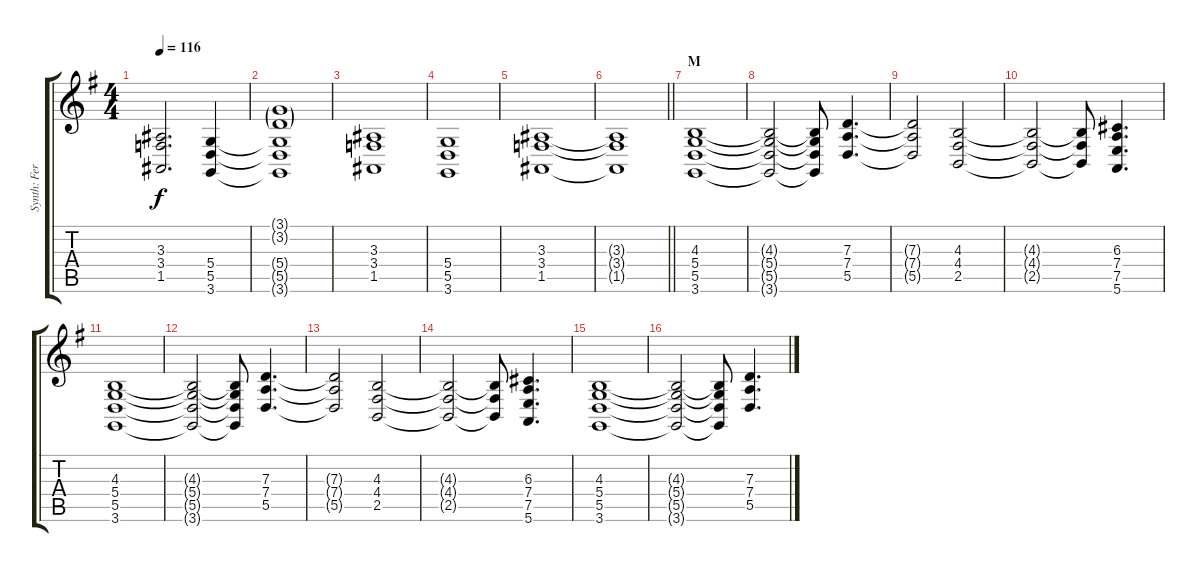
\track ("Synth: Ferdy" "Synth: Fer") {instrument synthstrings1}
\staff {score tabs}
\tuning (E4 B3 G3 D3 A2 E2) {hide}
\ts (4 4)
\tempo 116
\clef g2
\ks g
(3.3 3.4 1.5).2{d dy f} (5.4 5.5 3.6).4 |
(3.1{g} 3.2{g} 5.4{t} 5.5{t} 3.6{t}).1 |
(3.3 3.4 1.5).1 |
(5.4 5.5 3.6).1 |
(3.3 3.4 1.5).1 |
\barLineRight lightlight
(3.3{t} 3.4{t} 1.5{t}).1 |
\section ("" "M")
(4.3 5.4 5.5 3.6).1 |
(4.3{t} 5.4{t} 5.5{t} 3.6{t}).2 (4.3{t} 5.4{t} 5.5{t} 3.6{t}).8 (7.3 7.4 5.5).4{d} |
(7.3{t} 7.4{t} 5.5{t}).2 (4.3 4.4 2.5).2 |
(4.3{t} 4.4{t} 2.5{t}).2 (4.3{t} 4.4{t} 2.5{t}).8 (6.3 7.4 7.5 5.6).4{d} |
(4.3 5.4 5.5 3.6).1 |
(4.3{t} 5.4{t} 5.5{t} 3.6{t}).2 (4.3{t} 5.4{t} 5.5{t} 3.6{t}).8 (7.3 7.4 5.5).4{d} |
(7.3{t} 7.4{t} 5.5{t}).2 (4.3 4.4 2.5).2 |
(4.3{t} 4.4{t} 2.5{t}).2 (4.3{t} 4.4{t} 2.5{t}).8 (6.3 7.4 7.5 5.6).4{d} |
(4.3 5.4 5.5 3.6).1 |
(4.3{t} 5.4{t} 5.5{t} 3.6{t}).2 (4.3{t} 5.4{t} 5.5{t} 3.6{t}).8 (7.3 7.4 5.5).4{d}
